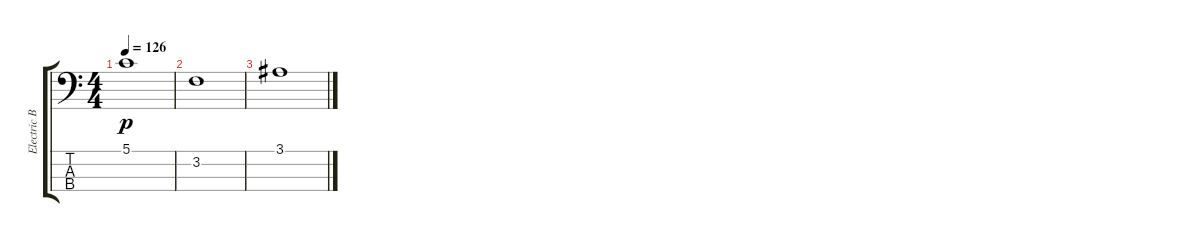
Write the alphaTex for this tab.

\track ("Electric Bass" "Electric B") {instrument electricbassfinger}
\staff {score tabs}
\tuning (G2 D2 A1 E1) {hide}
\ts (4 4)
\tempo 126
\clef f4
\ks c
5.1.1{dy p} |
3.2.1 |
3.1.1
